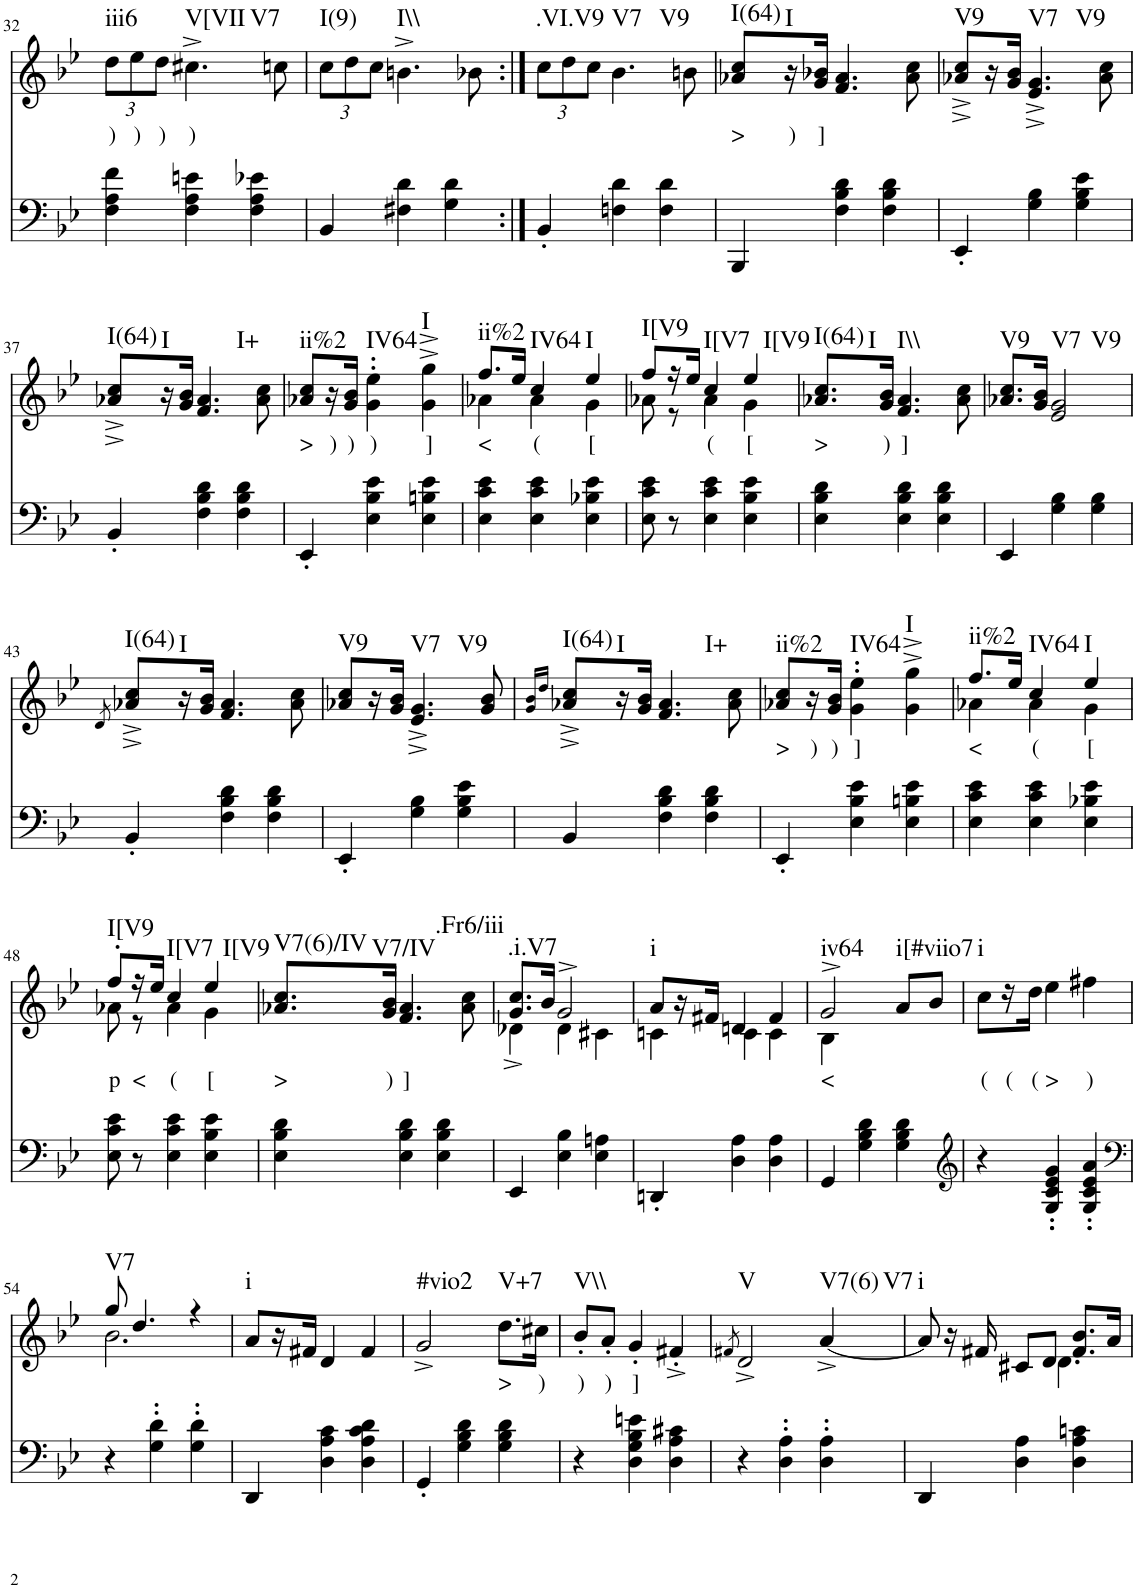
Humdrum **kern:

**kern	**kern	**text	**harte
*part2	*part1	*part1	*part1
*staff2	*staff1	*staff1	*
*I"piano	*I"piano	*	*
*I'Pno	*I'Pno	*	*
!!LO:PB:g=z
*clefF4	*clefG2	*	*
*k[b-e-]	*k[b-e-]	*	*
*g:	*g:	*	*
*M3/4	*M3/4	*	*
*	*Xbrackettup	*	*
=32	=32	=32	=32
!	!	!LO:LY:b	!LO:H:kt=iii6
4F\ 4A\ 4f\	12dd\L	)	N
!	!	!LO:LY:b	!
.	12ee-\	)	.
!	!	!LO:LY:b	!
.	12dd\J	)	.
!	!	!LO:LY:b	!LO:H:n=1:kt=V[VII
!	!	!	!LO:H:n=2:kt=V7
4F\ 4A\ 4en\	4.cc#X^\	)	N N
4F\ 4A\ 4e-X\	.	.	.
.	8ccn\	.	.
=33	=33	=33	=33
!	!	!	!LO:H:kt=I(9)
4BB-/	12cc\L	.	N
.	12dd\	.	.
.	12cc\J	.	.
!	!	!	!LO:H:kt=I\\
4F#X\ 4d\	4.bn^\	.	N
4G\ 4d\	.	.	.
.	8b-X\	.	.
=34:|!	=34:|!	=34:|!	=34:|!
!	!	!	!LO:H:kt=.VI.V9
4BB-'/	12cc\L	.	N
.	12dd\	.	.
.	12cc\J	.	.
!	!	!	!LO:H:n=1:kt=V7
!	!	!	!LO:H:n=2:kt=V9
4Fn\ 4d\	4.b-\	.	N N
4F\ 4d\	.	.	.
.	8bn\	.	.
=35	=35	=35	=35
!	!	!LO:LY:b	!LO:H:kt=I(64)
4BBB-/	8a-X/ 8cc/L	>	N
!	!	!LO:LY:b	!LO:H:kt=I
.	16r	)	N
!	!	!LO:LY:b	!
.	16g/ 16b-X/JJ	]	.
4F\ 4B-\ 4d\	4.f/ 4.a-/	.	.
4F\ 4B-\ 4d\	.	.	.
.	8a-\ 8cc\	.	.
=36	=36	=36	=36
!	!	!	!LO:H:kt=V9
4EE-'/	8a-X/^ 8cc/^L	.	N
.	16r	.	.
.	16g/ 16b-/JJ	.	.
!	!	!	!LO:H:n=1:kt=V7
!	!	!	!LO:H:n=2:kt=V9
4G\ 4B-\	4.e-/^ 4.g/^	.	N N
4G\ 4B-\ 4e-\	.	.	.
.	8a-\ 8cc\	.	.
!!LO:LB:g=z
=37	=37	=37	=37
!	!	!	!LO:H:kt=I(64)
4BB-'/	8a-X/^ 8cc/^L	.	N
!	!	!	!LO:H:kt=I
.	16r	.	N
.	16g/ 16b-/JJ	.	.
!	!	!	!LO:H:kt=I+
4F\ 4B-\ 4d\	4.f/ 4.a-/	.	N
4F\ 4B-\ 4d\	.	.	.
.	8a-\ 8cc\	.	.
=38	=38	=38	=38
!	!	!LO:LY:b	!LO:H:kt=ii%2
4EE-'/	8a-X/ 8cc/L	>	N
!	!	!LO:LY:b	!
.	16r	)	.
!	!	!LO:LY:b	!
.	16g/ 16b-/JJ	)	.
!	!	!LO:LY:b	!LO:H:kt=IV64
4E-\ 4B-\ 4e-\	4g\' 4ee-\'	)	N
!	!	!LO:LY:b	!LO:H:kt=I
4E-\ 4Bn\ 4e-\	4g\^ 4gg\^	]	N
=39	=39	=39	=39
*	*^	*	*
!	!	!	!LO:LY:b	!LO:H:kt=ii%2
4E-\ 4c\ 4e-\	8.ff/L	4a-X\	<	N
.	16ee-/Jk	.	.	.
!	!	!	!LO:LY:b	!LO:H:kt=IV64
4E-\ 4c\ 4e-\	4cc/	4a-\	(	N
!	!	!	!LO:LY:b	!LO:H:kt=I
4E-\ 4B-X\ 4e-\	4ee-/	4g\	[	N
=40	=40	=40	=40	=40
!	!	!	!	!LO:H:kt=I[V9
8E-\ 8c\ 8e-\	8ff/L	8a-X\	.	N
8r	16r	8r	.	.
.	16ee-/JJ	.	.	.
!	!	!	!LO:LY:b	!LO:H:kt=I[V7
4E-\ 4c\ 4e-\	4cc/	4a-\	(	N
!	!	!	!LO:LY:b	!LO:H:kt=I[V9
4E-\ 4B-\ 4e-\	4ee-/	4g\	[	N
=41	=41	=41	=41	=41
!	!	!	!LO:LY:b	!LO:H:n=1:kt=I(64)
!	!	!	!	!LO:H:n=2:kt=I
*	*v	*v	*	*
4E-\ 4B-\ 4d\	8.a-X/ 8.cc/L	>	N N
!	!	!LO:LY:b	!
.	16g/ 16b-/Jk	)	.
!	!	!LO:LY:b	!LO:H:kt=I\\
4E-\ 4B-\ 4d\	4.f/ 4.a-/	]	N
4E-\ 4B-\ 4d\	.	.	.
.	8a-\ 8cc\	.	.
=42	=42	=42	=42
!	!	!	!LO:H:kt=V9
4EE-/	8.a-X/ 8.cc/L	.	N
.	16g/ 16b-/Jk	.	.
!	!	!	!LO:H:n=1:kt=V7
!	!	!	!LO:H:n=2:kt=V9
4G\ 4B-\	2e-/ 2g/	.	N N
4G\ 4B-\	.	.	.
!!LO:LB:g=z
=43	=43	=43	=43
.	8qd/	.	.
!	!	!	!LO:H:kt=I(64)
4BB-'/	8a-X/^ 8cc/^L	.	N
!	!	!	!LO:H:kt=I
.	16r	.	N
.	16g/ 16b-/JJ	.	.
4F\ 4B-\ 4d\	4.f/ 4.a-/	.	.
4F\ 4B-\ 4d\	.	.	.
.	8a-\ 8cc\	.	.
=44	=44	=44	=44
!	!	!	!LO:H:kt=V9
4EE-'/	8a-X/ 8cc/L	.	N
.	16r	.	.
.	16g/ 16b-/JJ	.	.
!	!	!	!LO:H:n=1:kt=V7
!	!	!	!LO:H:n=2:kt=V9
4G\ 4B-\	4.e-/^ 4.g/^	.	N N
4G\ 4B-\ 4e-\	.	.	.
.	8g/ 8b-/	.	.
=45	=45	=45	=45
.	16qg/ 16qb-/LL	.	.
.	16qdd/JJ	.	.
!	!	!	!LO:H:kt=I(64)
4BB-/	8a-X/^ 8cc/^L	.	N
!	!	!	!LO:H:kt=I
.	16r	.	N
.	16g/ 16b-/JJ	.	.
!	!	!	!LO:H:kt=I+
4F\ 4B-\ 4d\	4.f/ 4.a-/	.	N
4F\ 4B-\ 4d\	.	.	.
.	8a-\ 8cc\	.	.
=46	=46	=46	=46
!	!	!LO:LY:b	!LO:H:kt=ii%2
4EE-'/	8a-X/ 8cc/L	>	N
!	!	!LO:LY:b	!
.	16r	)	.
!	!	!LO:LY:b	!
.	16g/ 16b-/JJ	)	.
!	!	!LO:LY:b	!LO:H:kt=IV64
4E-\ 4B-\ 4e-\	4g\' 4ee-\'	]	N
!	!	!	!LO:H:kt=I
4E-\ 4Bn\ 4e-\	4g\^ 4gg\^	.	N
=47	=47	=47	=47
*	*^	*	*
!	!	!	!LO:LY:b	!LO:H:kt=ii%2
4E-\ 4c\ 4e-\	8.ff/L	4a-X\	<	N
.	16ee-/Jk	.	.	.
!	!	!	!LO:LY:b	!LO:H:kt=IV64
4E-\ 4c\ 4e-\	4cc/	4a-\	(	N
!	!	!	!LO:LY:b	!LO:H:kt=I
4E-\ 4B-X\ 4e-\	4ee-/	4g\	[	N
!!LO:LB:g=z	!!
=48	=48	=48	=48	=48
!	!	!	!LO:LY:b	!LO:H:kt=I[V9
8E-\ 8c\ 8e-\	8ff'/L	8a-X\	p	N
!	!	!	!LO:LY:b	!
8r	16r	8r	<	.
.	16ee-/JJ	.	.	.
!	!	!	!LO:LY:b	!LO:H:kt=I[V7
4E-\ 4c\ 4e-\	4cc/	4a-\	(	N
!	!	!	!LO:LY:b	!LO:H:kt=I[V9
4E-\ 4B-\ 4e-\	4ee-/	4g\	[	N
=49	=49	=49	=49	=49
!	!	!	!LO:LY:b	!LO:H:n=1:kt=V7(6)/IV
!	!	!	!	!LO:H:n=2:kt=V7/IV
*	*v	*v	*	*
4E-\ 4B-\ 4d\	8.a-X/ 8.cc/L	>	N N
!	!	!LO:LY:b	!
.	16g/ 16b-/Jk	)	.
!	!	!LO:LY:b	!LO:H:kt=.Fr6/iii
4E-\ 4B-\ 4d\	4.f/ 4.a-/	]	N
4E-\ 4B-\ 4d\	.	.	.
.	8a-\ 8cc\	.	.
=50	=50	=50	=50
*	*^	*	*
!	!	!	!	!LO:H:kt=.i.V7
4EE-/	8.g/ 8.cc/L	4d-X^\	.	N
.	16b-/Jk	.	.	.
4E-\ 4B-\	2g^/	4d-\	.	.
4E-\ 4An\	.	4c#X\	.	.
=51	=51	=51	=51	=51
!	!	!	!	!LO:H:kt=i
4DDn'/	8a/L	4cn\	.	N
.	16r	.	.	.
.	16f#X/JJ	.	.	.
4D\ 4A\	4dn/	4c\	.	.
4D\ 4A\	4f#/	4c\	.	.
=52	=52	=52	=52	=52
!	!	!	!LO:LY:b	!LO:H:kt=iv64
4GG/	2g^/	4B-\	<	N
4G\ 4B-\ 4d\	.	2ryy	.	.
!	!	!	!	!LO:H:kt=i[#viio7
4G\ 4B-\ 4d\	8a/L	.	.	N
.	8b-/J	.	.	.
*	*v	*v	*	*
=53	=53	=53	=53
*clefG2	*	*	*
!	!	!LO:LY:b	!LO:H:kt=i
4r	8cc\L	(	N
!	!	!LO:LY:b	!
.	16r	(	.
!	!	!LO:LY:b	!
.	16dd\JJ	(	.
!	!	!LO:LY:b	!
4G/' 4c/' 4e-/' 4g/'	4ee-\	>	.
!	!	!LO:LY:b	!
4G/' 4c/' 4e-/' 4a/'	4ff#X\	)	.
!!LO:LB:g=z
=54	=54	=54	=54
*clefF4	*	*	*
*	*^	*	*
!	!	!	!	!LO:H:kt=V7
4r	8gg/	2.b-\	.	N
.	4.dd/	.	.	.
4G\' 4d\'	.	.	.	.
4G\' 4d\'	4r	.	.	.
*	*v	*v	*	*
=55	=55	=55	=55
!	!	!	!LO:H:kt=i
4DD/	8a/L	.	N
.	16r	.	.
.	16f#X/JJ	.	.
4D\ 4A\ 4c\	4d/	.	.
4D\ 4A\ 4c\ 4d\	4f#/	.	.
=56	=56	=56	=56
!	!	!	!LO:H:kt=#vio2
4GG'/	2g^/	.	N
4G\ 4B-\ 4d\	.	.	.
!	!	!LO:LY:b	!LO:H:kt=V+7
4G\ 4B-\ 4d\	8.dd\L	>	N
!	!	!LO:LY:b	!
.	16cc#X\Jk	)	.
=57	=57	=57	=57
!	!	!LO:LY:b	!LO:H:kt=V\\
4r	8b-'/L	)	N
!	!	!LO:LY:b	!
.	8a'/J	)	.
!	!	!LO:LY:b	!
4D\ 4G\ 4B-\ 4en\	4g'/	]	.
4D\ 4A\ 4c#X\	4f#X'^/	.	.
=58	=58	=58	=58
.	8qf#X/	.	.
!	!	!	!LO:H:kt=V
4r	2d^/	.	N
4D\' 4A\'	.	.	.
!	!	!	!LO:H:n=1:kt=V7(6)
!	!	!	!LO:H:n=2:kt=V7
4D\' 4A\'	[4a^/	.	N N
=59	=59	=59	=59
*	*^	*	*
!	!	!	!	!LO:H:kt=i
4DD/	8a/]	4.ryy	.	N
.	16r	.	.	.
.	16f#X/	.	.	.
4D\ 4A\	8c#X/L	.	.	.
.	8d/J	4.d\	.	.
4D\ 4A\ 4cn\	8.f#/ 8.b-/L	.	.	.
.	16a/Jk	.	.	.
*	*v	*v	*	*
=	=	=	=
*-	*-	*-	*-
